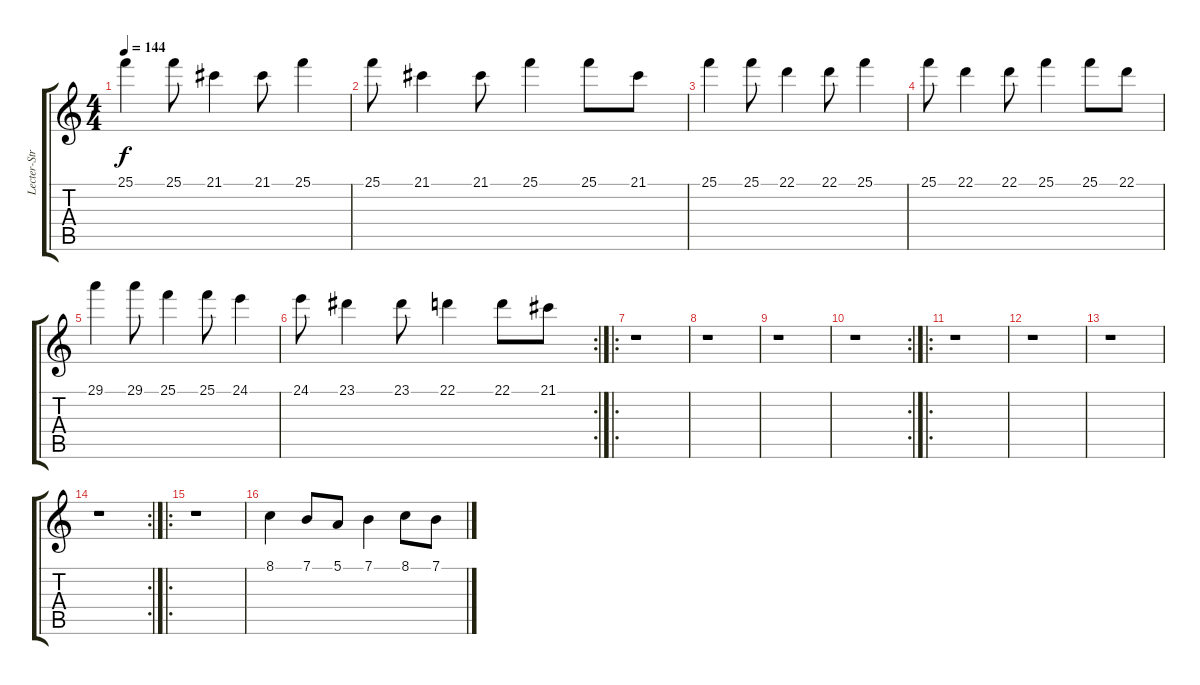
\track ("Lecter-Strings" "Lecter-Str") {instrument stringensemble1}
\staff {score tabs}
\tuning (E4 B3 G3 D3 A2 E2) {hide}
\ts (4 4)
\tempo 144
\clef g2
\ks c
25.1.4{dy f} 25.1.8 21.1.4 21.1.8 25.1.4 |
25.1.8 21.1.4 21.1.8 25.1.4 25.1.8 21.1.8 |
25.1.4 25.1.8 22.1.4 22.1.8 25.1.4 |
25.1.8 22.1.4 22.1.8 25.1.4 25.1.8 22.1.8 |
29.1.4 29.1.8 25.1.4 25.1.8 24.1.4 |
\rc 2
24.1.8 23.1.4 23.1.8 22.1.4 22.1.8 21.1.8 |
\ro
r.1 |
r.1 |
r.1 |
\rc 2
r.1 |
\ro
r.1 |
r.1 |
r.1 |
\rc 2
r.1 |
\ro
r.1 |
8.1.4{instrument pad4choir} 7.1.8 5.1.8 7.1.4 8.1.8 7.1.8
